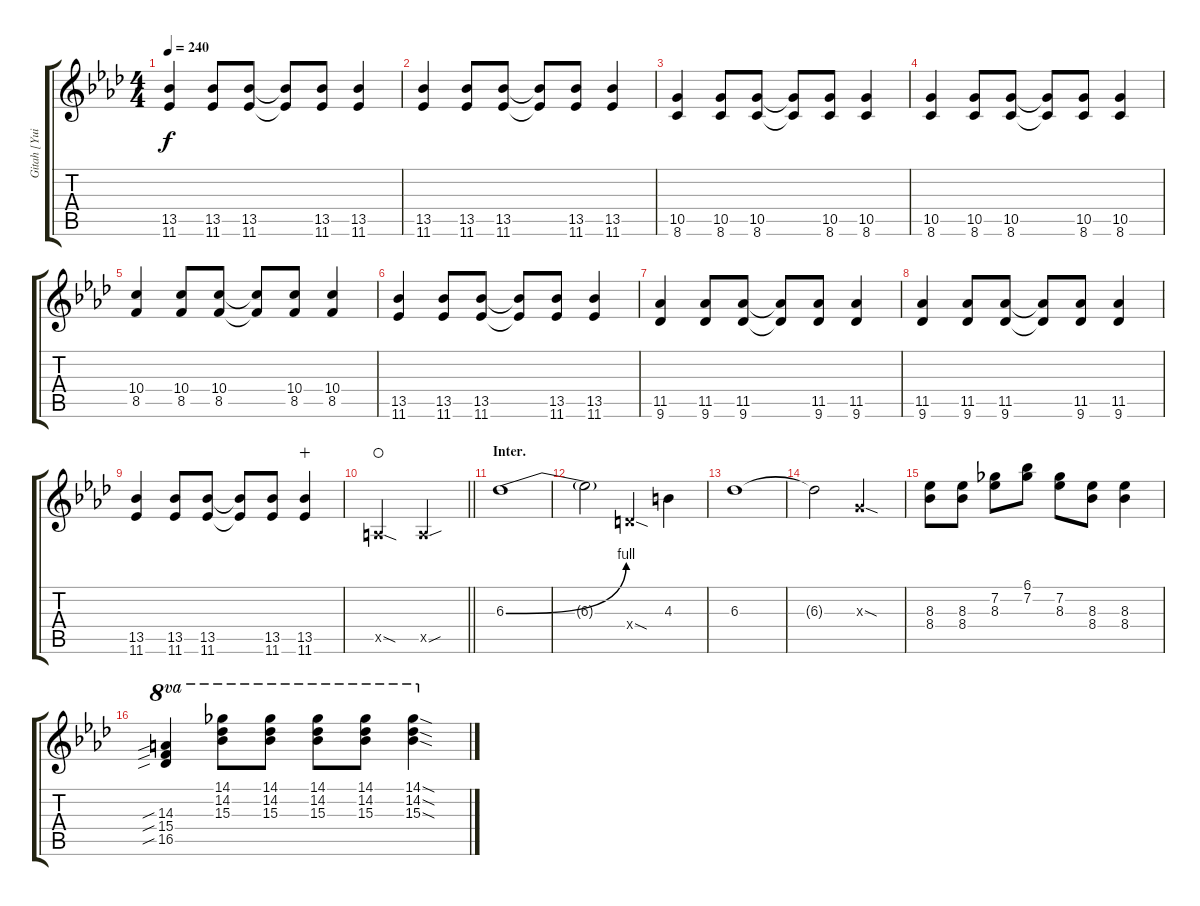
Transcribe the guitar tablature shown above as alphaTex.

\track ("Gitah [Yui]" "Gitah [Yui") {instrument overdrivenguitar}
\staff {score tabs}
\tuning (E4 B3 G3 D3 A2 E2) {hide}
\ts (4 4)
\tempo 240
\clef g2
\ks ab
(13.5 11.6).4{dy f} (13.5 11.6).8 (13.5 11.6).8 (13.5{t} 11.6{t}).8 (13.5 11.6).8 (13.5 11.6).4 |
(13.5 11.6).4 (13.5 11.6).8 (13.5 11.6).8 (13.5{t} 11.6{t}).8 (13.5 11.6).8 (13.5 11.6).4 |
(10.5 8.6).4 (10.5 8.6).8 (10.5 8.6).8 (10.5{t} 8.6{t}).8 (10.5 8.6).8 (10.5 8.6).4 |
(10.5 8.6).4 (10.5 8.6).8 (10.5 8.6).8 (10.5{t} 8.6{t}).8 (10.5 8.6).8 (10.5 8.6).4 |
(10.4 8.5).4 (10.4 8.5).8 (10.4 8.5).8 (10.4{t} 8.5{t}).8 (10.4 8.5).8 (10.4 8.5).4 |
(13.5 11.6).4 (13.5 11.6).8 (13.5 11.6).8 (13.5{t} 11.6{t}).8 (13.5 11.6).8 (13.5 11.6).4 |
(11.5 9.6).4 (11.5 9.6).8 (11.5 9.6).8 (11.5{t} 9.6{t}).8 (11.5 9.6).8 (11.5 9.6).4 |
(11.5 9.6).4 (11.5 9.6).8 (11.5 9.6).8 (11.5{t} 9.6{t}).8 (11.5 9.6).8 (11.5 9.6).4 |
(13.5 11.6).4 (13.5 11.6).8 (13.5 11.6).8 (13.5{t} 11.6{t}).8 (13.5 11.6).8 (13.5 11.6).4{wahc} |
\barLineRight lightlight
0.5{sod x}.2{waho} 0.5{sou x}.2 |
\section ("" "Inter.")
6.3{be (bend 0 0 60 4)}.1 |
6.3{t}.2 0.4{sod x}.4 4.3.4 |
6.3.1 |
6.3{t}.2 0.3{sod x}.2 |
(8.3 8.4).8 (8.3 8.4).8 (7.2 8.3).8 (6.1 7.2).8 (7.2 8.3).8 (8.3 8.4).8 (8.3 8.4).4 |
(14.3{sib} 15.4{sib} 16.5{sib}).4{ot 8va} (14.1 14.2 15.3).8{ot 8va} (14.1 14.2 15.3).8{ot 8va} (14.1 14.2 15.3).8{ot 8va} (14.1 14.2 15.3).8{ot 8va} (14.1{sod} 14.2{sod} 15.3{sod}).4{ot 8va}
